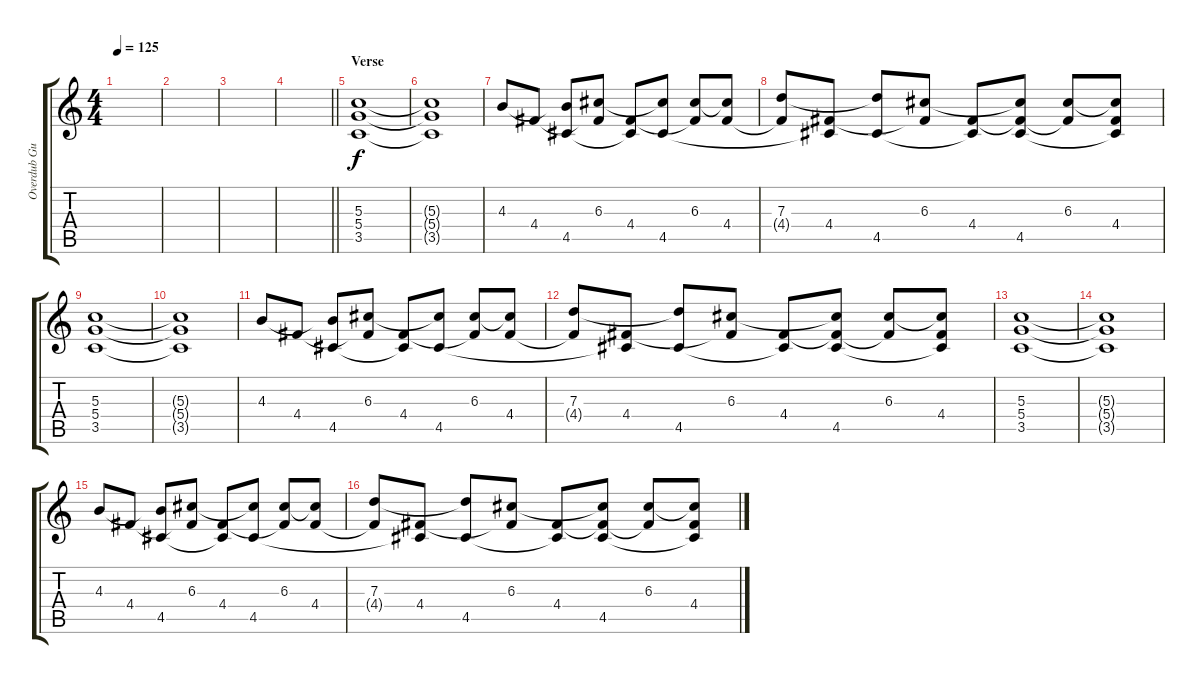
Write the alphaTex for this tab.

\track ("Overdub Guitar" "Overdub Gu") {instrument overdrivenguitar}
\staff {score tabs}
\tuning (E4 B3 G3 D3 A2 D2) {hide}
\ts (4 4)
\tempo 125
\clef g2
\ks c
|
|
|
\barLineRight lightlight
|
\section ("" "Verse")
(5.3 5.4 3.5).1 |
(5.3{t} 5.4{t} 3.5{t}).1 |
4.3.8 4.4.8 (4.3{t} 4.5).8 (6.3 4.4{t}).8 (4.4 4.5{t}).8 (6.3{t} 4.5).8 (6.3 4.4{t}).8 (6.3{t} 4.4).8 |
(7.3 4.4{t}).8 (4.4 4.5{t}).8 (7.3{t} 4.5).8 (6.3 4.4{t}).8 (4.4 4.5{t}).8 (6.3{t} 4.4{t} 4.5).8 (6.3 4.4{t}).8 (6.3{t} 4.4 4.5{t}).8 |
(5.3 5.4 3.5).1 |
(5.3{t} 5.4{t} 3.5{t}).1 |
4.3.8 4.4.8 (4.3{t} 4.5).8 (6.3 4.4{t}).8 (4.4 4.5{t}).8 (6.3{t} 4.5).8 (6.3 4.4{t}).8 (6.3{t} 4.4).8 |
(7.3 4.4{t}).8 (4.4 4.5{t}).8 (7.3{t} 4.5).8 (6.3 4.4{t}).8 (4.4 4.5{t}).8 (6.3{t} 4.4{t} 4.5).8 (6.3 4.4{t}).8 (6.3{t} 4.4 4.5{t}).8 |
(5.3 5.4 3.5).1 |
(5.3{t} 5.4{t} 3.5{t}).1 |
4.3.8 4.4.8 (4.3{t} 4.5).8 (6.3 4.4{t}).8 (4.4 4.5{t}).8 (6.3{t} 4.5).8 (6.3 4.4{t}).8 (6.3{t} 4.4).8 |
(7.3 4.4{t}).8 (4.4 4.5{t}).8 (7.3{t} 4.5).8 (6.3 4.4{t}).8 (4.4 4.5{t}).8 (6.3{t} 4.4{t} 4.5).8 (6.3 4.4{t}).8 (6.3{t} 4.4 4.5{t}).8
